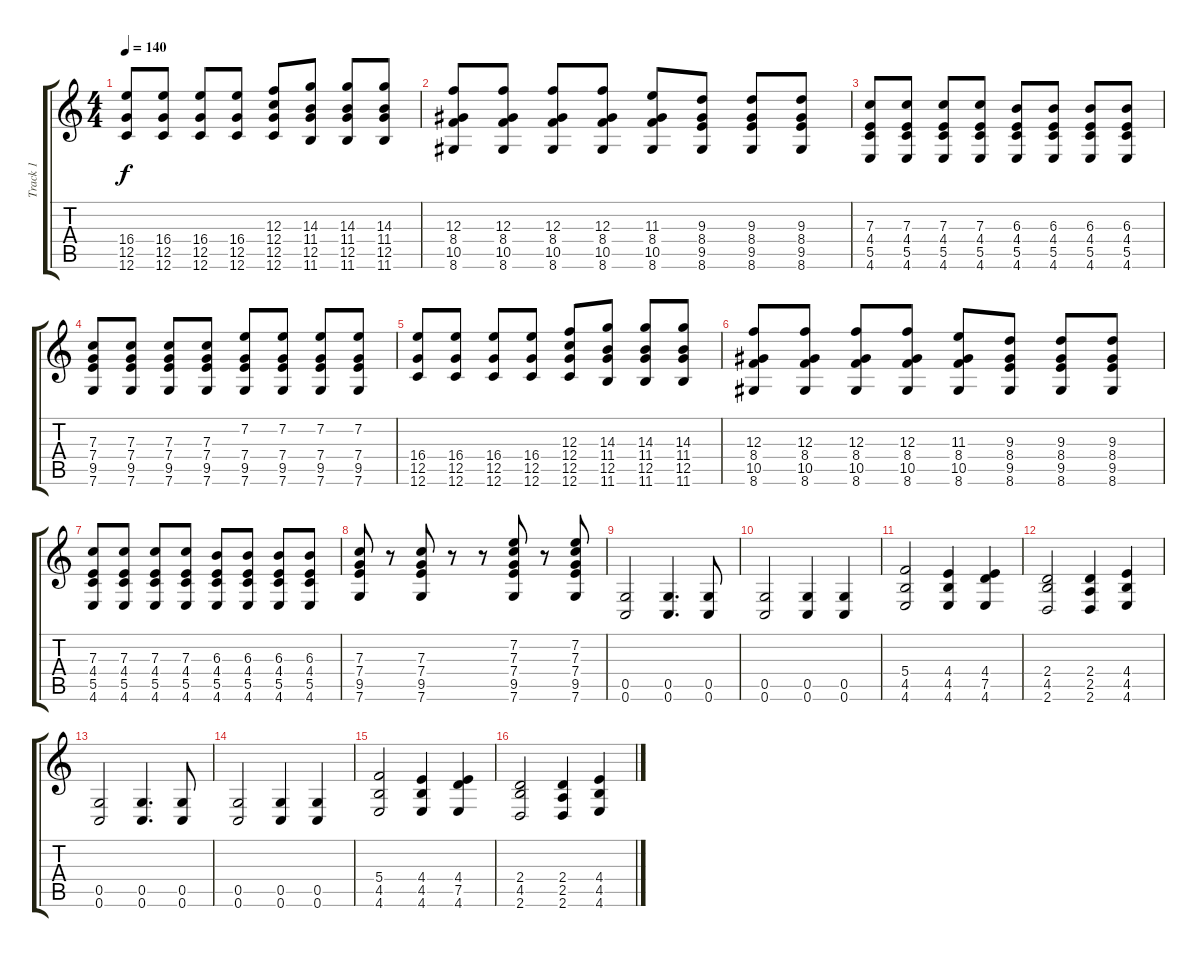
\track ("Track 1" "Track 1") {instrument overdrivenguitar}
\staff {score tabs}
\tuning (D4 A3 F3 C3 G2 C2) {hide}
\ts (4 4)
\tempo 140
\clef g2
\ks c
(16.4 12.5 12.6).8{dy f} (16.4 12.5 12.6).8 (16.4 12.5 12.6).8 (16.4 12.5 12.6).8 (12.3 12.4 12.5 12.6).8 (14.3 11.4 12.5 11.6).8 (14.3 11.4 12.5 11.6).8 (14.3 11.4 12.5 11.6).8 |
(12.3 8.4 10.5 8.6).8 (12.3 8.4 10.5 8.6).8 (12.3 8.4 10.5 8.6).8 (12.3 8.4 10.5 8.6).8 (11.3 8.4 10.5 8.6).8 (9.3 8.4 9.5 8.6).8 (9.3 8.4 9.5 8.6).8 (9.3 8.4 9.5 8.6).8 |
(7.3 4.4 5.5 4.6).8 (7.3 4.4 5.5 4.6).8 (7.3 4.4 5.5 4.6).8 (7.3 4.4 5.5 4.6).8 (6.3 4.4 5.5 4.6).8 (6.3 4.4 5.5 4.6).8 (6.3 4.4 5.5 4.6).8 (6.3 4.4 5.5 4.6).8 |
(7.3 7.4 9.5 7.6).8 (7.3 7.4 9.5 7.6).8 (7.3 7.4 9.5 7.6).8 (7.3 7.4 9.5 7.6).8 (7.2 7.4 9.5 7.6).8 (7.2 7.4 9.5 7.6).8 (7.2 7.4 9.5 7.6).8 (7.2 7.4 9.5 7.6).8 |
(16.4 12.5 12.6).8 (16.4 12.5 12.6).8 (16.4 12.5 12.6).8 (16.4 12.5 12.6).8 (12.3 12.4 12.5 12.6).8 (14.3 11.4 12.5 11.6).8 (14.3 11.4 12.5 11.6).8 (14.3 11.4 12.5 11.6).8 |
(12.3 8.4 10.5 8.6).8 (12.3 8.4 10.5 8.6).8 (12.3 8.4 10.5 8.6).8 (12.3 8.4 10.5 8.6).8 (11.3 8.4 10.5 8.6).8 (9.3 8.4 9.5 8.6).8 (9.3 8.4 9.5 8.6).8 (9.3 8.4 9.5 8.6).8 |
(7.3 4.4 5.5 4.6).8 (7.3 4.4 5.5 4.6).8 (7.3 4.4 5.5 4.6).8 (7.3 4.4 5.5 4.6).8 (6.3 4.4 5.5 4.6).8 (6.3 4.4 5.5 4.6).8 (6.3 4.4 5.5 4.6).8 (6.3 4.4 5.5 4.6).8 |
(7.3 7.4 9.5 7.6).8 r.8 (7.3 7.4 9.5 7.6).8 r.8 r.8 (7.2 7.3 7.4 9.5 7.6).8 r.8 (7.2 7.3 7.4 9.5 7.6).8 |
(0.5 0.6).2 (0.5 0.6).4{d} (0.5 0.6).8 |
(0.5 0.6).2 (0.5 0.6).4 (0.5 0.6).4 |
(5.4 4.5 4.6).2 (4.4 4.5 4.6).4 (4.4 7.5 4.6).4 |
(2.4 4.5 2.6).2 (2.4 2.5 2.6).4 (4.4 4.5 4.6).4 |
(0.5 0.6).2 (0.5 0.6).4{d} (0.5 0.6).8 |
(0.5 0.6).2 (0.5 0.6).4 (0.5 0.6).4 |
(5.4 4.5 4.6).2 (4.4 4.5 4.6).4 (4.4 7.5 4.6).4 |
(2.4 4.5 2.6).2 (2.4 2.5 2.6).4 (4.4 4.5 4.6).4
